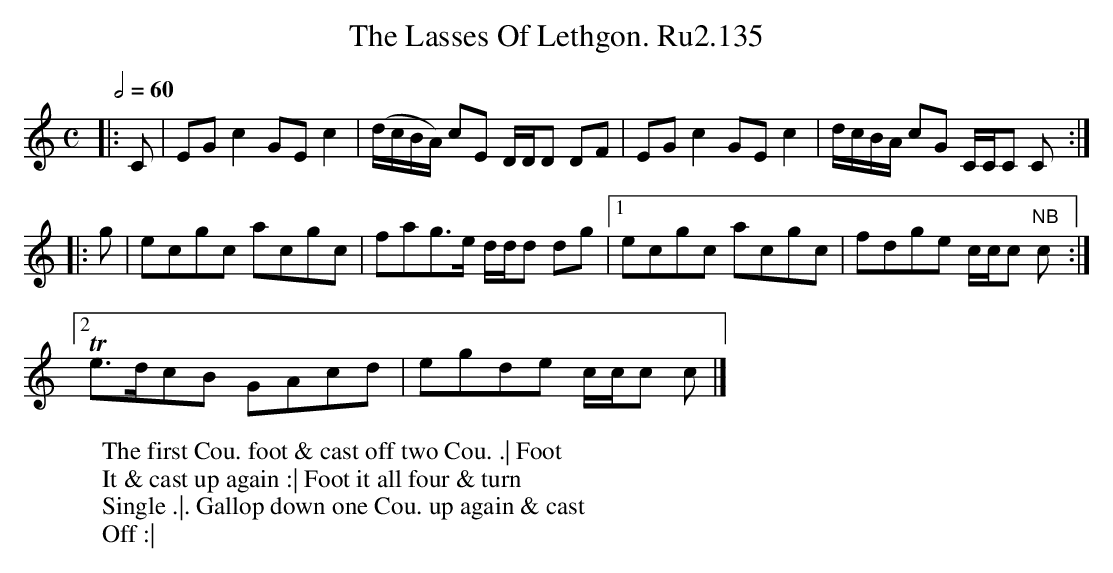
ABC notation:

X:1
T:Lasses Of Lethgon. Ru2.135, The
M:C
L:1/8
W:The first Cou. foot & cast off two Cou. .| Foot
W:It & cast up again :| Foot it all four & turn
W:Single .|. Gallop down one Cou. up again & cast
W:Off :|
Q:1/2=60
K:C
|:C | EGc2 GEc2 | (d/c/B/A/) cE D/D/D DF | EGc2 GEc2 | d/c/B/A/ cG C/C/C C :|
|: g | ecgc acgc | fag>e d/d/d dg |1 ecgc acgc | fdge c/c/c "NB"c :|
[2 Te>dcB GAcd | egde c/c/c c |]
